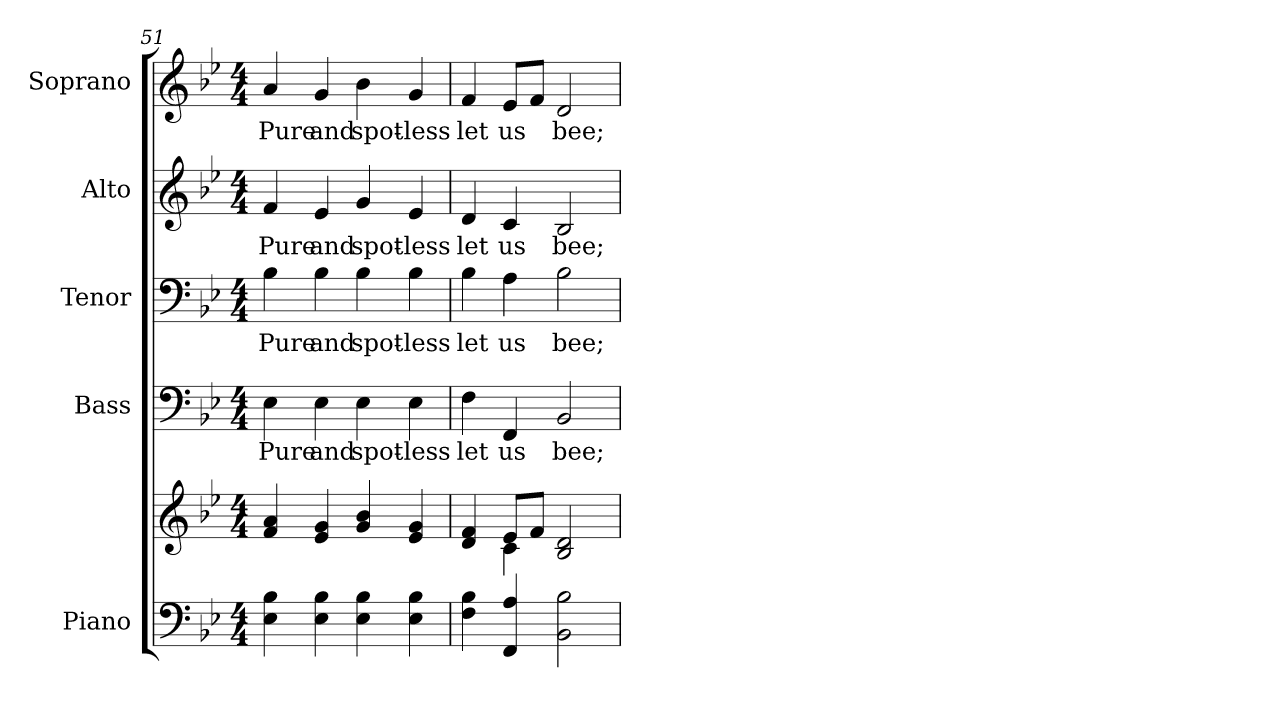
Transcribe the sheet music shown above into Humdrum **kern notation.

**kern	**kern	**kern	**text	**kern	**text	**kern	**text	**kern	**text
*part5	*part5	*part4	*part4	*part3	*part3	*part2	*part2	*part1	*part1
*staff6	*staff5	*staff4	*staff4	*staff3	*staff3	*staff2	*staff2	*staff1	*staff1
*I"Piano	*	*I"Bass	*	*I"Tenor	*	*I"Alto	*	*I"Soprano	*
*I'Pno.	*	*I'B.	*	*I'T.	*	*I'A.	*	*I'S.	*
!!LO:PB:g=z
*clefF4	*clefG2	*clefF4	*	*clefF4	*	*clefG2	*	*clefG2	*
*k[b-e-]	*k[b-e-]	*k[b-e-]	*	*k[b-e-]	*	*k[b-e-]	*	*k[b-e-]	*
*B-:	*B-:	*B-:	*	*B-:	*	*B-:	*	*B-:	*
*M4/4	*M4/4	*M4/4	*	*M4/4	*	*M4/4	*	*M4/4	*
=51	=51	=51	=51	=51	=51	=51	=51	=51	=51
!	!	!	!LO:LY:b:color=#000000	!	!	!	!	!	!
!	!	!	!	!	!LO:LY:b:color=#000000	!	!	!	!
!	!	!	!	!	!	!	!LO:LY:b:color=#000000	!	!
!	!	!	!	!	!	!	!	!	!LO:LY:b:color=#000000
4E-i\ 4B-i	4fi/ 4ai	4E-i\	Pure	4B-i\	Pure	4fi/	Pure	4ai/	Pure
!	!	!	!LO:LY:b:color=#000000	!	!	!	!	!	!
!	!	!	!	!	!LO:LY:b:color=#000000	!	!	!	!
!	!	!	!	!	!	!	!LO:LY:b:color=#000000	!	!
!	!	!	!	!	!	!	!	!	!LO:LY:b:color=#000000
4E-i\ 4B-i	4e-i/ 4gi	4E-i\	and	4B-i\	and	4e-i/	and	4gi/	and
!	!	!	!LO:LY:b:color=#000000	!	!	!	!	!	!
!	!	!	!	!	!LO:LY:b:color=#000000	!	!	!	!
!	!	!	!	!	!	!	!LO:LY:b:color=#000000	!	!
!	!	!	!	!	!	!	!	!	!LO:LY:b:color=#000000
4E-i\ 4B-i	4gi/ 4b-i	4E-i\	spot-	4B-i\	spot-	4gi/	spot-	4b-i\	spot-
!	!	!	!LO:LY:b:color=#000000	!	!	!	!	!	!
!	!	!	!	!	!LO:LY:b:color=#000000	!	!	!	!
!	!	!	!	!	!	!	!LO:LY:b:color=#000000	!	!
!	!	!	!	!	!	!	!	!	!LO:LY:b:color=#000000
4E-i\ 4B-i	4e-i/ 4gi	4E-i\	-less	4B-i\	-less	4e-i/	-less	4gi/	-less
=52	=52	=52	=52	=52	=52	=52	=52	=52	=52
*	*^	*	*	*	*	*	*	*	*
!	!	!	!	!LO:LY:b:color=#000000	!	!	!	!	!	!
!	!	!	!	!	!	!LO:LY:b:color=#000000	!	!	!	!
!	!	!	!	!	!	!	!	!LO:LY:b:color=#000000	!	!
!	!	!	!	!	!	!	!	!	!	!LO:LY:b:color=#000000
4Fi\ 4B-i	4di/ 4fi	4ryy	4Fi\	let	4B-i\	let	4di/	let	4fi/	let
!	!	!	!	!LO:LY:b:color=#000000	!	!	!	!	!	!
!	!	!	!	!	!	!LO:LY:b:color=#000000	!	!	!	!
!	!	!	!	!	!	!	!	!LO:LY:b:color=#000000	!	!
!	!	!	!	!	!	!	!	!	!	!LO:LY:b:color=#000000
4FFi/ 4Ai	8e-i/L	4ci\	4FFi/	us	4Ai\	us	4ci/	us	8e-i/L	us
.	8fi/J	.	.	.	.	.	.	.	8fi/J	.
!	!	!	!	!LO:LY:b:color=#000000	!	!	!	!	!	!
!	!	!	!	!	!	!LO:LY:b:color=#000000	!	!	!	!
!	!	!	!	!	!	!	!	!LO:LY:b:color=#000000	!	!
!	!	!	!	!	!	!	!	!	!	!LO:LY:b:color=#000000
2BB-i\ 2B-i	2B-i/ 2di	2ryy	2BB-i/	bee;	2B-i\	bee;	2B-i/	bee;	2di/	bee;
*	*v	*v	*	*	*	*	*	*	*	*
=	=	=	=	=	=	=	=	=	=
*-	*-	*-	*-	*-	*-	*-	*-	*-	*-
